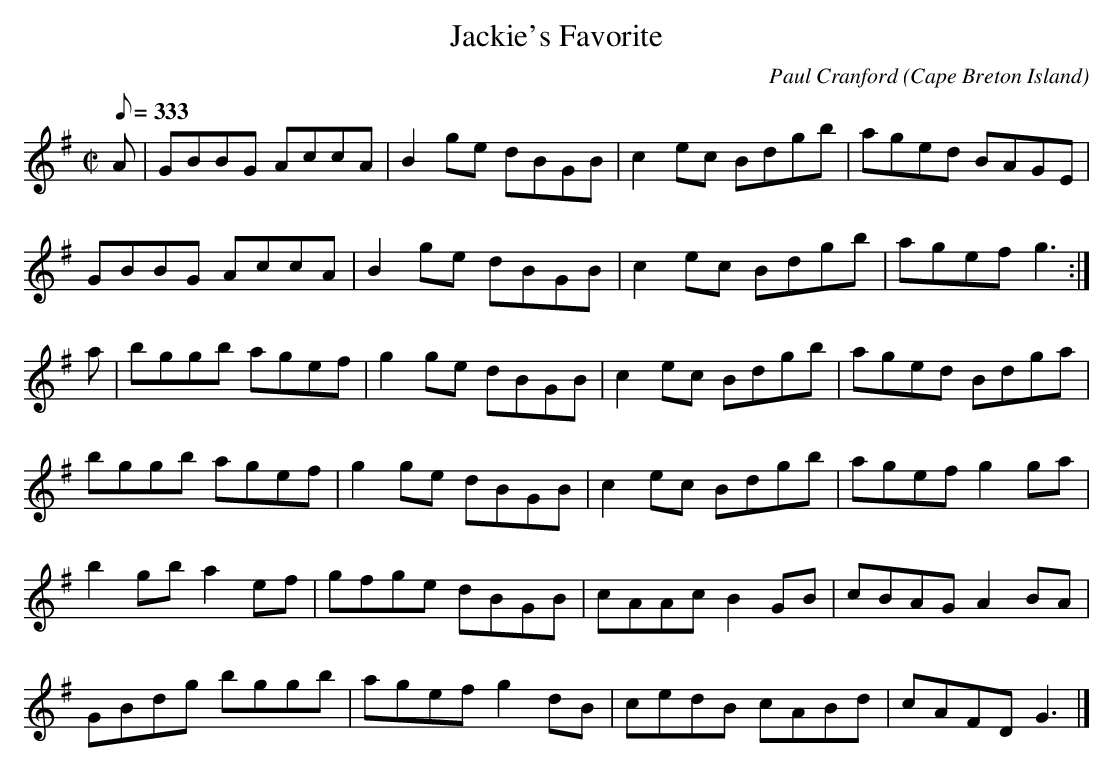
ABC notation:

X:1
T:Jackie's Favorite
C:Paul Cranford
O:Cape Breton Island
L:1/8
Q:333
M:C|
K:G
A|GBBG AccA|B2 ge dBGB|c2 ec Bdgb|aged BAGE|
GBBG AccA|B2 ge dBGB|c2 ec Bdgb|agef g3:|
a|bggb agef|g2 ge dBGB|c2 ec Bdgb|aged Bdga|
bggb agef|g2 ge dBGB|c2 ec Bdgb|agef g2 ga|
b2 gb a2 ef|gfge dBGB|cAAc B2 GB|cBAG A2 BA|
GBdg bggb|agef g2 dB|cedB cABd|cAFD G3|]
